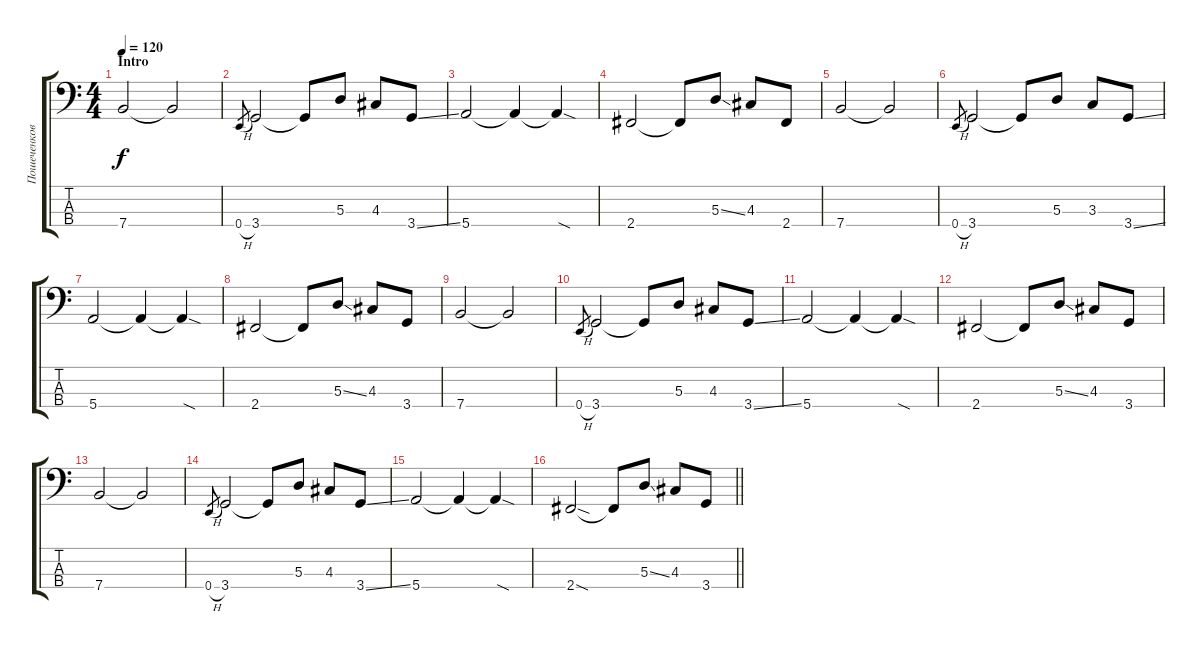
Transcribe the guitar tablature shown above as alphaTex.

\track ("Пошеченков Роман ( Бас гитара )" "Пошеченков") {instrument electricbassfinger}
\staff {score tabs}
\tuning (G2 D2 A1 E1) {hide}
\ts (4 4)
\section ("" "Intro")
\tempo 120
\clef f4
\ks c
7.4.2{dy f instrument electricbassfinger} 7.4{t}.2 |
0.4{h}.8{gr} 3.4.2 3.4{t}.8 5.3.8 4.3.8 3.4{ss}.8 |
5.4.2 5.4{t}.4 5.4{sod t}.4 |
2.4.2 2.4{t}.8 5.3{ss}.8 4.3.8 2.4.8 |
7.4.2 7.4{t}.2 |
0.4{h}.8{gr} 3.4.2 3.4{t}.8 5.3.8 3.3.8 3.4{ss}.8 |
5.4.2 5.4{t}.4 5.4{sod t}.4 |
2.4.2 2.4{t}.8 5.3{ss}.8 4.3.8 3.4.8 |
7.4.2 7.4{t}.2 |
0.4{h}.8{gr} 3.4.2 3.4{t}.8 5.3.8 4.3.8 3.4{ss}.8 |
5.4.2 5.4{t}.4 5.4{sod t}.4 |
2.4.2 2.4{t}.8 5.3{ss}.8 4.3.8 3.4.8 |
7.4.2 7.4{t}.2 |
0.4{h}.8{gr} 3.4.2 3.4{t}.8 5.3.8 4.3.8 3.4{ss}.8 |
5.4.2 5.4{t}.4 5.4{sod t}.4 |
\barLineRight lightlight
2.4{sod}.2 2.4{t}.8 5.3{ss}.8 4.3.8 3.4.8
